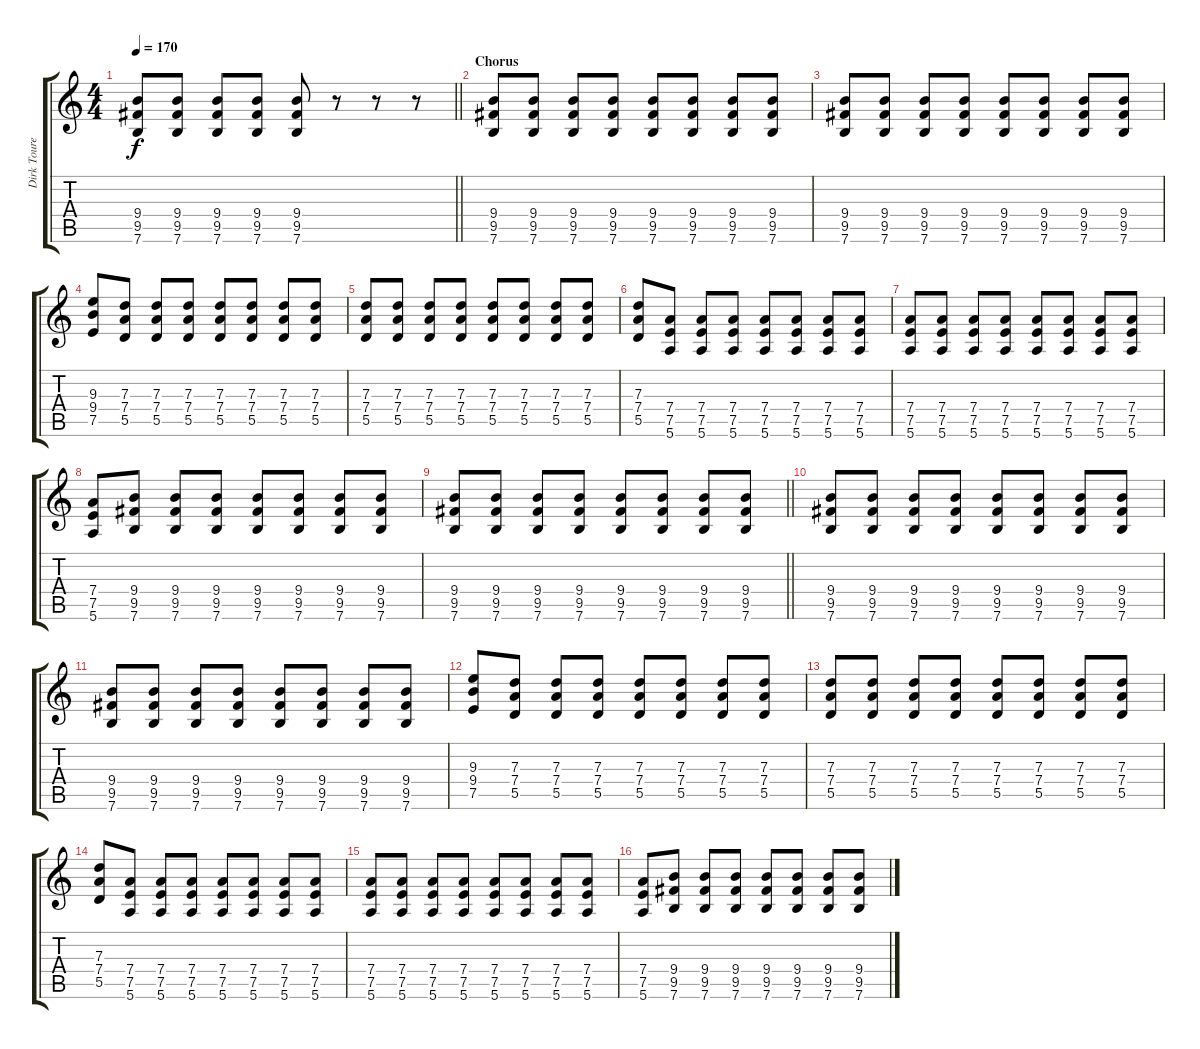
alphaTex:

\track ("Dirk Tourette (Rhythm)" "Dirk Toure") {instrument distortionguitar}
\staff {score tabs}
\tuning (E4 B3 G3 D3 A2 E2) {hide}
\ts (4 4)
\tempo 170
\clef g2
\barLineRight lightlight
\ks c
(9.4 9.5 7.6).8{dy f} (9.4 9.5 7.6).8 (9.4 9.5 7.6).8 (9.4 9.5 7.6).8 (9.4 9.5 7.6).8 r.8 r.8 r.8 |
\section ("" "Chorus")
(9.4 9.5 7.6).8 (9.4 9.5 7.6).8 (9.4 9.5 7.6).8 (9.4 9.5 7.6).8 (9.4 9.5 7.6).8 (9.4 9.5 7.6).8 (9.4 9.5 7.6).8 (9.4 9.5 7.6).8 |
(9.4 9.5 7.6).8 (9.4 9.5 7.6).8 (9.4 9.5 7.6).8 (9.4 9.5 7.6).8 (9.4 9.5 7.6).8 (9.4 9.5 7.6).8 (9.4 9.5 7.6).8 (9.4 9.5 7.6).8 |
(9.3 9.4 7.5).8 (7.3 7.4 5.5).8 (7.3 7.4 5.5).8 (7.3 7.4 5.5).8 (7.3 7.4 5.5).8 (7.3 7.4 5.5).8 (7.3 7.4 5.5).8 (7.3 7.4 5.5).8 |
(7.3 7.4 5.5).8 (7.3 7.4 5.5).8 (7.3 7.4 5.5).8 (7.3 7.4 5.5).8 (7.3 7.4 5.5).8 (7.3 7.4 5.5).8 (7.3 7.4 5.5).8 (7.3 7.4 5.5).8 |
(7.3 7.4 5.5).8 (7.4 7.5 5.6).8 (7.4 7.5 5.6).8 (7.4 7.5 5.6).8 (7.4 7.5 5.6).8 (7.4 7.5 5.6).8 (7.4 7.5 5.6).8 (7.4 7.5 5.6).8 |
(7.4 7.5 5.6).8 (7.4 7.5 5.6).8 (7.4 7.5 5.6).8 (7.4 7.5 5.6).8 (7.4 7.5 5.6).8 (7.4 7.5 5.6).8 (7.4 7.5 5.6).8 (7.4 7.5 5.6).8 |
(7.4 7.5 5.6).8 (9.4 9.5 7.6).8 (9.4 9.5 7.6).8 (9.4 9.5 7.6).8 (9.4 9.5 7.6).8 (9.4 9.5 7.6).8 (9.4 9.5 7.6).8 (9.4 9.5 7.6).8 |
\barLineRight lightlight
(9.4 9.5 7.6).8 (9.4 9.5 7.6).8 (9.4 9.5 7.6).8 (9.4 9.5 7.6).8 (9.4 9.5 7.6).8 (9.4 9.5 7.6).8 (9.4 9.5 7.6).8 (9.4 9.5 7.6).8 |
(9.4 9.5 7.6).8 (9.4 9.5 7.6).8 (9.4 9.5 7.6).8 (9.4 9.5 7.6).8 (9.4 9.5 7.6).8 (9.4 9.5 7.6).8 (9.4 9.5 7.6).8 (9.4 9.5 7.6).8 |
(9.4 9.5 7.6).8 (9.4 9.5 7.6).8 (9.4 9.5 7.6).8 (9.4 9.5 7.6).8 (9.4 9.5 7.6).8 (9.4 9.5 7.6).8 (9.4 9.5 7.6).8 (9.4 9.5 7.6).8 |
(9.3 9.4 7.5).8 (7.3 7.4 5.5).8 (7.3 7.4 5.5).8 (7.3 7.4 5.5).8 (7.3 7.4 5.5).8 (7.3 7.4 5.5).8 (7.3 7.4 5.5).8 (7.3 7.4 5.5).8 |
(7.3 7.4 5.5).8 (7.3 7.4 5.5).8 (7.3 7.4 5.5).8 (7.3 7.4 5.5).8 (7.3 7.4 5.5).8 (7.3 7.4 5.5).8 (7.3 7.4 5.5).8 (7.3 7.4 5.5).8 |
(7.3 7.4 5.5).8 (7.4 7.5 5.6).8 (7.4 7.5 5.6).8 (7.4 7.5 5.6).8 (7.4 7.5 5.6).8 (7.4 7.5 5.6).8 (7.4 7.5 5.6).8 (7.4 7.5 5.6).8 |
(7.4 7.5 5.6).8 (7.4 7.5 5.6).8 (7.4 7.5 5.6).8 (7.4 7.5 5.6).8 (7.4 7.5 5.6).8 (7.4 7.5 5.6).8 (7.4 7.5 5.6).8 (7.4 7.5 5.6).8 |
(7.4 7.5 5.6).8 (9.4 9.5 7.6).8 (9.4 9.5 7.6).8 (9.4 9.5 7.6).8 (9.4 9.5 7.6).8 (9.4 9.5 7.6).8 (9.4 9.5 7.6).8 (9.4 9.5 7.6).8
